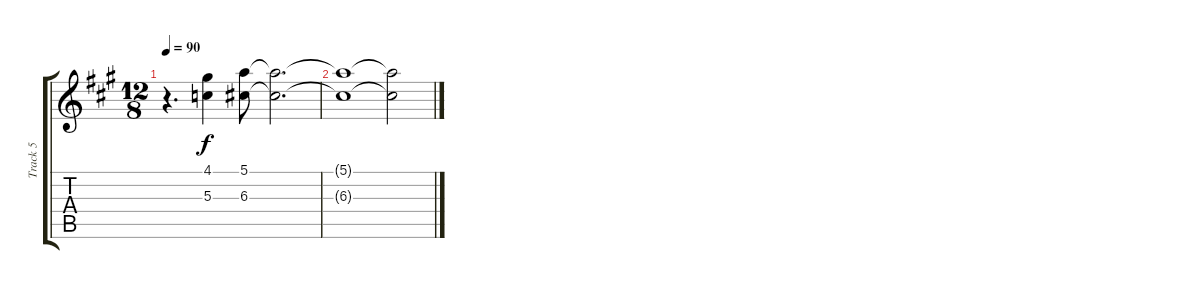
\track ("Track 5" "Track 5") {instrument electricguitarclean}
\staff {score tabs}
\tuning (E4 B3 G3 D3 A2 E2) {hide}
\ts (12 8)
\tempo 90
\clef g2
\ks a
r.4{d dy f} (4.1 5.3).4 (5.1 6.3).8 (5.1{t} 6.3{t}).2{d} |
(5.1{t} 6.3{t}).1 (5.1{t} 6.3{t}).2
